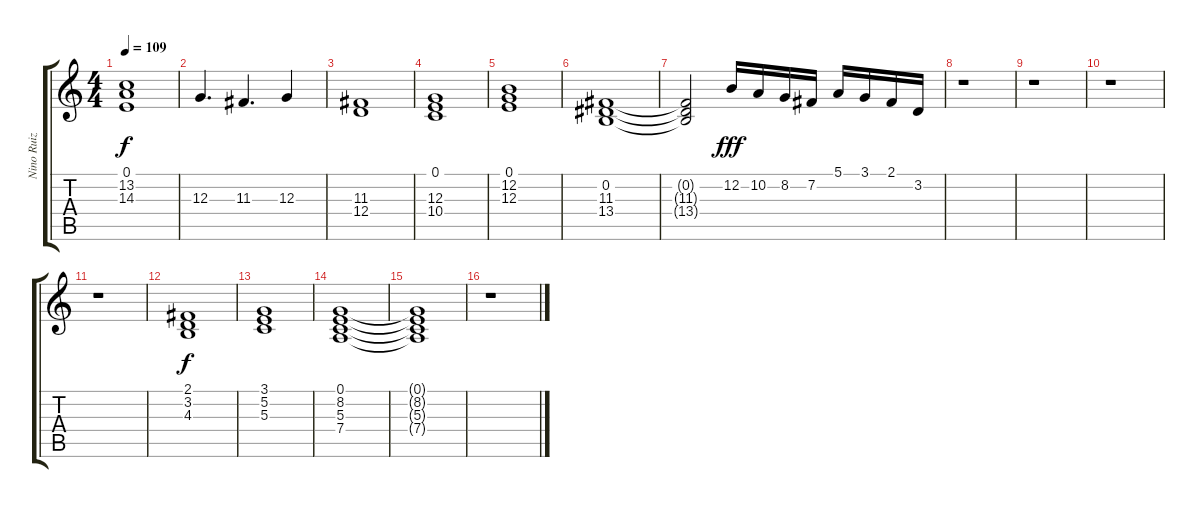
\track ("Nino Ruiz" "Nino Ruiz") {instrument synthstrings1}
\staff {score tabs}
\tuning (E4 B3 G3 D3 A2 E2) {hide}
\ts (4 4)
\tempo 109
\clef g2
\ks c
(0.1 13.2 14.3).1{dy f} |
12.3.4{d volume 12} 11.3.4{d} 12.3.4 |
(11.3 12.4).1 |
(0.1 12.3 10.4).1 |
(0.1 12.2 12.3).1 |
(0.2 11.3 13.4).1 |
(0.2{t} 11.3{t} 13.4{t}).2 12.2.16{dy fff volume 15} 10.2.16 8.2.16 7.2.16 5.1.16 3.1.16 2.1.16 3.2.16 |
r.1 |
r.1 |
r.1 |
r.1 |
(2.1 3.2 4.3).1{dy f volume 12} |
(3.1 5.2 5.3).1 |
(0.1 8.2 5.3 7.4).1 |
(0.1{t} 8.2{t} 5.3{t} 7.4{t}).1 |
r.1
